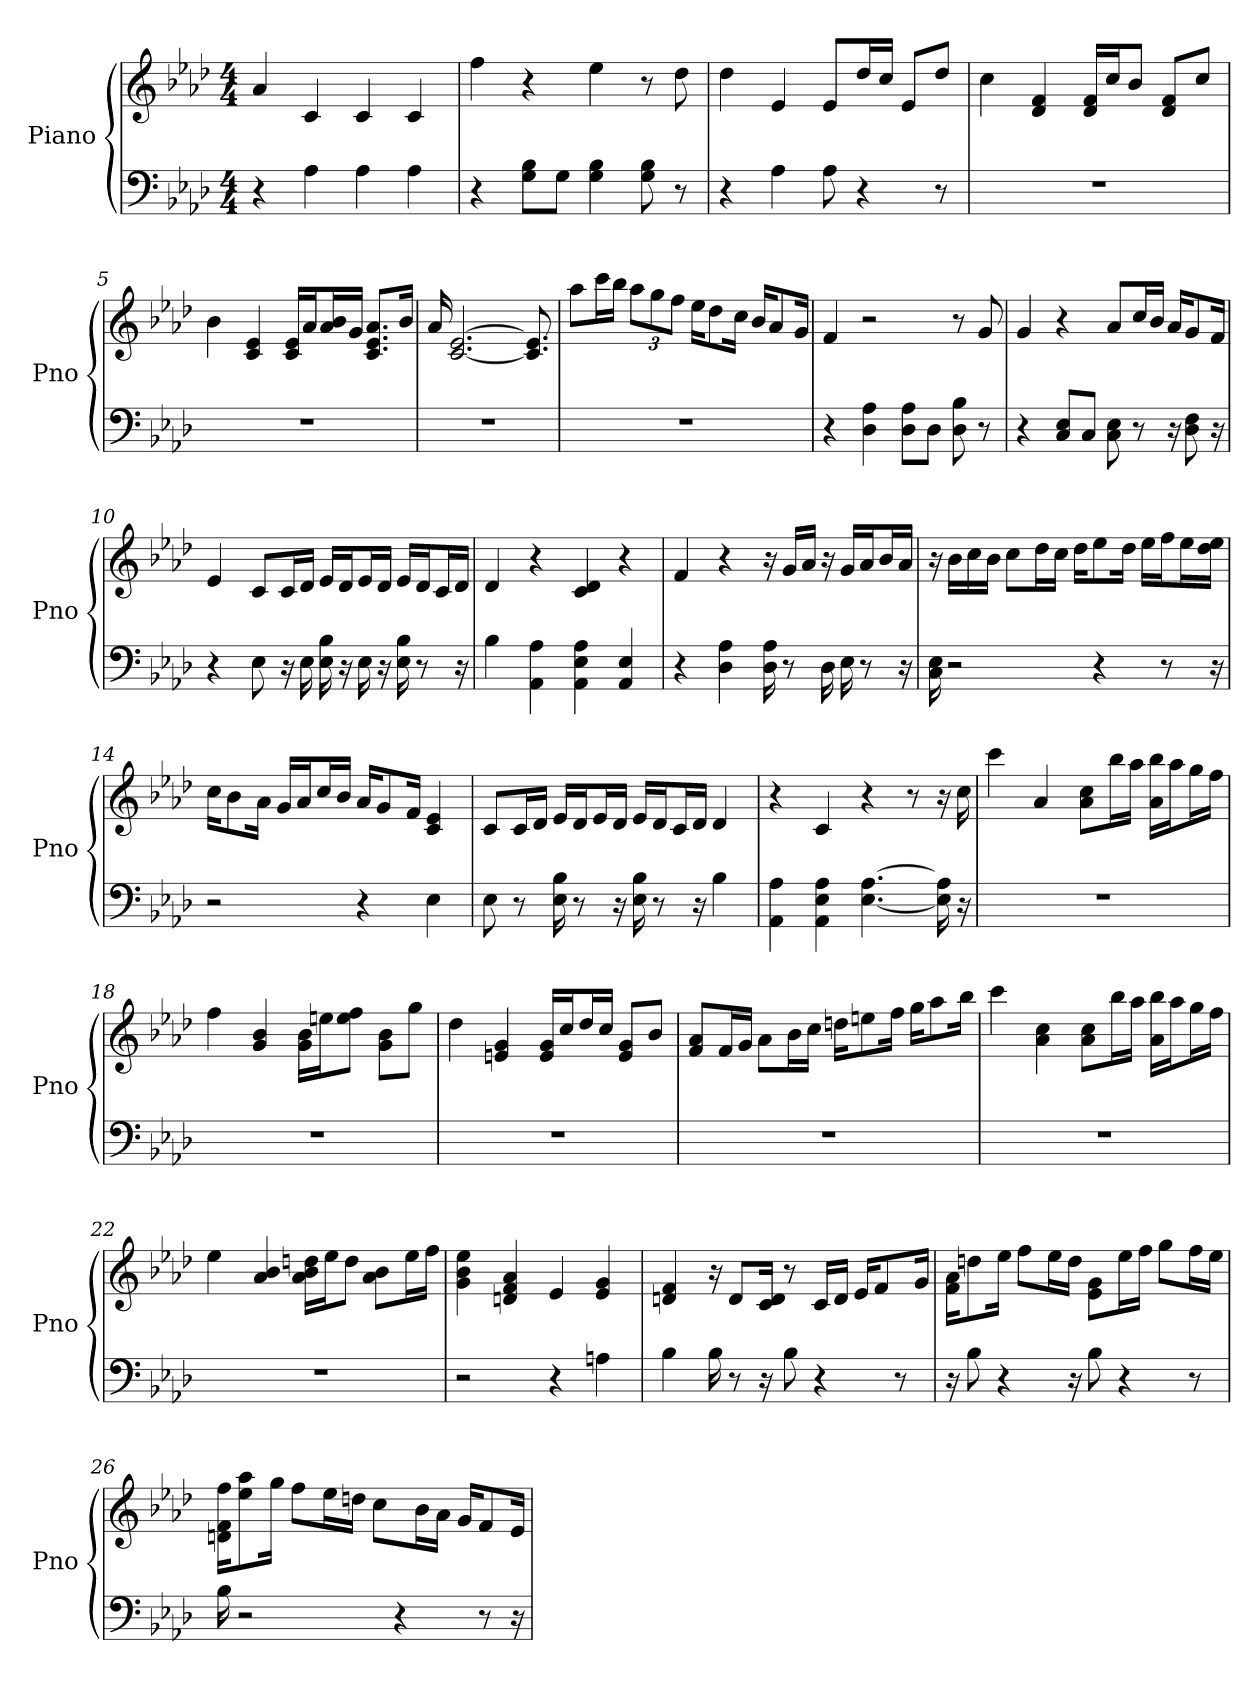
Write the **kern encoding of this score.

**kern	**kern
*part1	*part1
*staff2	*staff1
*I"Piano	*
*I'Pno	*
*clefF4	*clefG2
*k[b-e-a-d-]	*k[b-e-a-d-]
*A-:	*A-:
*M4/4	*M4/4
*MM136	*MM136
=1	=1
4r	4a-
4A-	4c
4A-	4c
4A-	4c
=2	=2
4r	4ff
8G\ 8B-\L	4r
8G\J	.
4G 4B-	4ee-
8G 8B-	8r
8r	8dd-
=3	=3
4r	4dd-
4A-	4e-
8A-	8e-/L
4r	16dd-/L
.	16cc/JJ
.	8e-/L
8r	8dd-/J
=4	=4
1r	4cc
.	4f 4d-
.	16d-/ 16f/LL
.	16cc/J
.	8b-/J
.	8d-/ 8f/L
.	8cc/J
=5	=5
1r	4b-
.	4c 4e-
.	16c/ 16e-/LL
.	16a-/J
.	16b-/ 16a-/L
.	16g/JJ
.	8.e-/ 8.a-/ 8.c/L
.	16b-/Jk
=6	=6
1r	16a-
.	[2.e- [2.c
.	8.e-] 8.c]
=7	=7
1r	8aa-\L
.	16ccc\L
.	16bb-\JJ
.	12aa-\L
.	12gg\
.	12ff\J
.	16ee-\KL
.	8dd-\
.	16cc\Jk
.	16b-/KL
.	8a-/
.	16g/Jk
=8	=8
4r	4f
4A- 4D-	2r
8D-\ 8A-\L	.
8D-\J	.
8B- 8D-	8r
8r	8g
=9	=9
4r	4g
8C/ 8E-/L	4r
8C/J	.
8C 8E-	8a-/L
8r	16cc/L
.	16b-/JJ
16r	16a-/KL
8F 8D-	8g/
16r	16f/Jk
=10	=10
4r	4e-
8E-	8c/L
16r	16c/L
16E-	16d-/JJ
16E- 16B-	16e-/LL
16r	16d-/J
16E-	16e-/L
16r	16d-/JJ
16E- 16B-	16e-/LL
8r	16d-/J
.	16c/L
16r	16d-/JJ
=11	=11
4B-	4d-
4A- 4AA-	4r
4E- 4AA- 4A-	4c 4d-
4E- 4AA-	4r
=12	=12
4r	4f
4D- 4A-	4r
16A- 16D-	16r
8r	16g/LL
.	16a-/JJ
16D-	16r
16E-	16g/LL
8r	16a-/J
.	16b-/L
16r	16a-/JJ
=13	=13
16E- 16C	16r
2r	16b-\LL
.	16cc\
.	16b-\JJ
.	8cc\L
.	16dd-\L
.	16cc\JJ
.	16dd-\KL
4r	8ee-\
.	16dd-\Jk
.	16ee-\LL
8r	16ff\J
.	16ee-\L
16r	16dd-\ 16ee-\JJ
=14	=14
2r	16cc\KL
.	8b-\
.	16a-\Jk
.	16g/LL
.	16a-/J
.	16cc/L
.	16b-/JJ
4r	16a-/KL
.	8g/
.	16f/Jk
4E-	4e- 4c
=15	=15
8E-	8c/L
8r	16c/L
.	16d-/JJ
16E- 16B-	16e-/LL
8r	16d-/J
.	16e-/L
16r	16d-/JJ
16E- 16B-	16e-/LL
8r	16d-/J
.	16c/L
16r	16d-/JJ
4B-	4d-
=16	=16
4AA- 4A-	4r
4A- 4AA- 4E-	4c
[4.E- [4.A-	4r
.	8r
16E-] 16A-]	16r
16r	16cc
=17	=17
1r	4ccc
.	4a-
.	8a-\ 8cc\L
.	16bb-\L
.	16aa-\JJ
.	16bb-\ 16a-\LL
.	16aa-\J
.	16gg\L
.	16ff\JJ
=18	=18
1r	4ff
.	4g 4b-
.	16b-\ 16g\LL
.	16ee\J
.	8ff\ 8ee\J
.	8b-\ 8g\L
.	8gg\J
=19	=19
1r	4dd-
.	4g 4e
.	16e/ 16g/LL
.	16cc/J
.	16dd-/L
.	16cc/JJ
.	8e/ 8g/L
.	8b-/J
=20	=20
1r	8f/ 8a-/L
.	16f/L
.	16g/JJ
.	8a-\L
.	16b-\L
.	16cc\JJ
.	16dd\KL
.	8ee\
.	16ff\Jk
.	16gg\KL
.	8aa-\
.	16bb-\Jk
=21	=21
1r	4ccc
.	4a- 4cc
.	8cc\ 8a-\L
.	16bb-\L
.	16aa-\JJ
.	16a-\ 16bb-\LL
.	16aa-\J
.	16gg\L
.	16ff\JJ
=22	=22
1r	4ee-
.	4a- 4b-
.	16b-\ 16a-\ 16dd\LL
.	16ee-\J
.	8dd\J
.	8b-\ 8a-\L
.	16ee-\L
.	16ff\JJ
=23	=23
2r	4g 4b- 4ee-
.	4d 4f 4a-
4r	4e-
4A	4g 4e-
=24	=24
4B-	4f 4d
16B-	16r
8r	8d/L
16r	16d/ 16c/Jk
8B-	8r
4r	16c/LL
.	16d/JJ
.	16e-/KL
.	8f/
8r	.
.	16g/Jk
=25	=25
16r	16a-\ 16f\KL
8B-	8dd\
4r	16ee-\Jk
.	8ff\L
.	16ee-\L
16r	16dd\JJ
8B-	8g\ 8e-\L
4r	16ee-\L
.	16ff\JJ
.	8gg\L
8r	16ff\L
.	16ee-\JJ
=26	=26
16B-	16ff\ 16d\ 16f\KL
2r	8ee-\ 8aa-\
.	16gg\Jk
.	8ff\L
.	16ee-\L
.	16dd\JJ
.	8cc\L
4r	.
.	16b-\L
.	16a-\JJ
.	16g/KL
8r	8f/
16r	16e-/Jk
=	=
*-	*-
